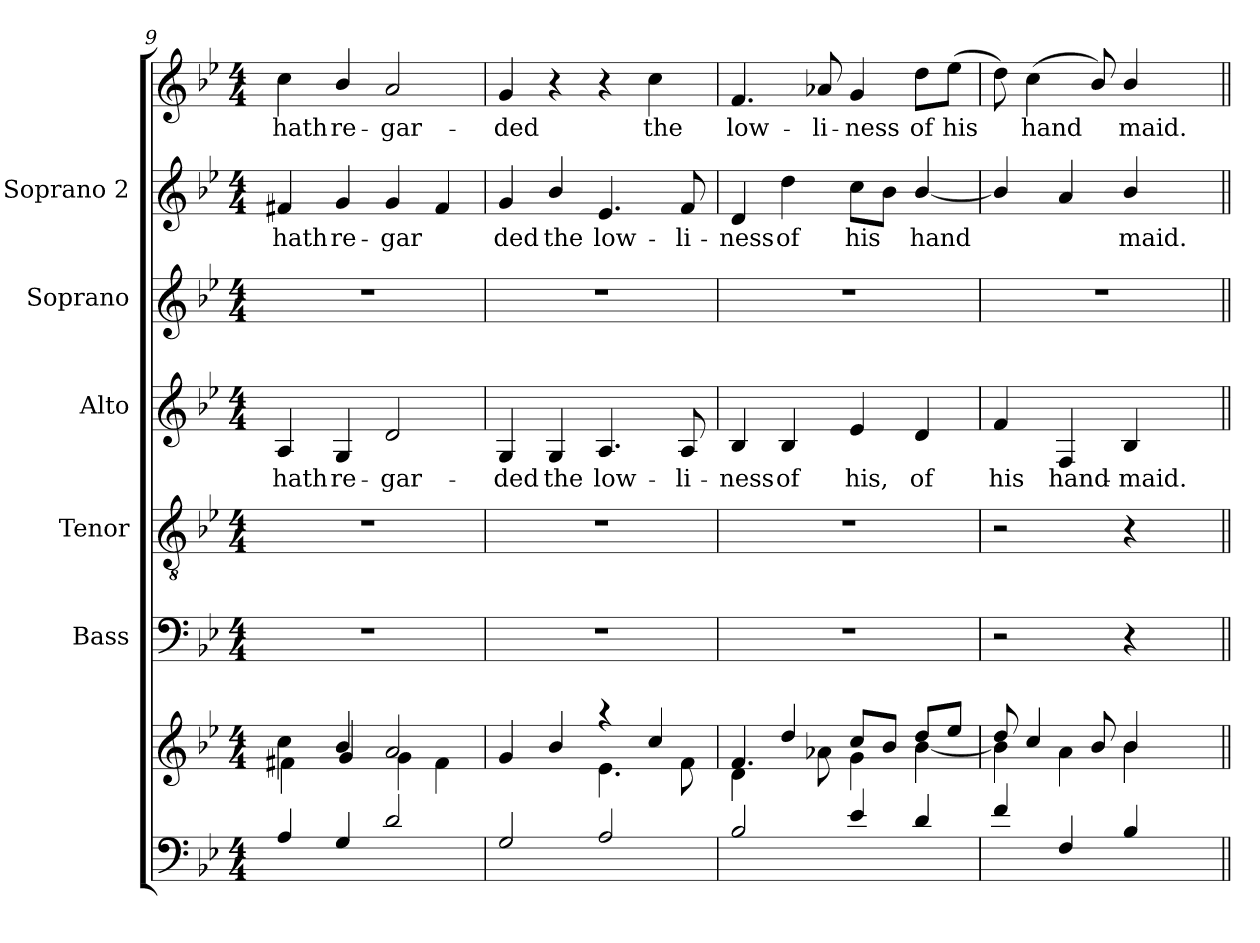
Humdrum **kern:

**kern	**kern	**kern	**kern	**kern	**text	**kern	**kern	**text	**kern	**text
*part7	*part6	*part5	*part4	*part3	*part3	*part2	*part1	*part1	*part1	*part1
*staff8	*staff7	*staff6	*staff5	*staff4	*staff4	*staff3	*staff2	*staff2	*staff1	*staff1
*	*	*I"Bass	*I"Tenor	*I"Alto	*	*I"Soprano	*I"Soprano 2	*	*	*
*	*	*I'B	*I'T	*I'A	*	*I'S	*	*	*	*
*clefF4	*clefG2	*clefF4	*clefGv2	*clefG2	*	*clefG2	*clefG2	*	*clefG2	*
*k[b-e-]	*k[b-e-]	*k[b-e-]	*k[b-e-]	*k[b-e-]	*	*k[b-e-]	*k[b-e-]	*	*k[b-e-]	*
*B-:	*B-:	*B-:	*B-:	*B-:	*	*B-:	*B-:	*	*B-:	*
*M4/4	*M4/4	*M4/4	*M4/4	*M4/4	*	*M4/4	*M4/4	*	*M4/4	*
=9	=9	=9	=9	=9	=9	=9	=9	=9	=9	=9
*	*^	*	*	*	*	*	*	*	*	*
!	!	!	!	!	!	!LO:LY:b	!	!	!LO:LY:b	!	!LO:LY:b
4A/	4cc\	4f#X\	1r	1r	4A/	hath	1r	4f#X/	-hath	4cc\	hath
!	!	!	!	!	!	!LO:LY:b	!	!	!LO:LY:b	!	!LO:LY:b
4G/	4b-/	4g/	.	.	4G/	re-	.	4g/	re-	4b-/	re-
!	!	!	!	!	!	!LO:LY:b	!	!	!LO:LY:b	!	!LO:LY:b
2d/	2a/	4g\	.	.	2d/	-gar-	.	4g/	-gar­	2a/	-gar-
.	.	4f#\	.	.	.	.	.	4f#/	.	.	.
=10	=10	=10	=10	=10	=10	=10	=10	=10	=10	=10	=10
!	!	!	!	!	!	!LO:LY:b	!	!	!LO:LY:b	!	!LO:LY:b
2G/	4g/	2ryy	1r	1r	4G/	-ded	1r	4g/	ded	4g/	ded
!	!	!	!	!	!	!LO:LY:b	!	!	!LO:LY:b	!	!
.	4b-/	.	.	.	4G/	the	.	4b-/	the	4r	.
!	!	!	!	!	!	!LO:LY:b	!	!	!LO:LY:b	!	!
2A/	4raa	4.e-\	.	.	4.A/	low-	.	4.e-/	low-	4r	.
!	!	!	!	!	!	!	!	!	!	!	!LO:LY:b
.	4cc/	.	.	.	.	.	.	.	.	4cc\	the
!	!	!	!	!	!	!LO:LY:b	!	!	!LO:LY:b	!	!
.	.	8f\	.	.	8A/	-li-	.	8f/	-li-	.	.
=11	=11	=11	=11	=11	=11	=11	=11	=11	=11	=11	=11
!	!	!	!	!	!	!LO:LY:b	!	!	!LO:LY:b	!	!LO:LY:b
2B-/	4.f/	4d\	1r	1r	4B-/	-ness	1r	4d/	ness	4.f/	-low-
!	!	!	!	!	!	!LO:LY:b	!	!	!LO:LY:b	!	!
.	.	4dd/	.	.	4B-/	of	.	4dd\	of	.	.
!	!	!	!	!	!	!	!	!	!	!	!LO:LY:b
.	8a-X\	.	.	.	.	.	.	.	.	8a-X/	-li-
!	!	!	!	!	!	!LO:LY:b	!	!	!LO:LY:b	!	!LO:LY:b
4e-/	4g\	8cc/L	.	.	4e-/	his,	.	8cc\L	his	4g/	-ness
.	.	8b-/J	.	.	.	.	.	8b-\J	.	.	.
!	!	!	!	!	!	!LO:LY:b	!	!	!LO:LY:b	!	!LO:LY:b
4d/	8dd/L	[4b-\	.	.	4d/	of	.	[4b-/	hand­	8dd\L	of
!	!	!	!	!	!	!	!	!	!	!	!LO:LY:b
.	8ee-/J	.	.	.	.	.	.	.	.	(>8ee-\J	his
=12	=12	=12	=12	=12	=12	=12	=12	=12	=12	=12	=12
!	!	!	!	!	!	!LO:LY:b	!	!	!	!	!
4f/	8dd/	4b-\]	2r	2r	4f/	his	1r	4b-/]	.	8dd\)	.
!	!	!	!	!	!	!	!	!	!	!	!LO:LY:b
.	4cc/	.	.	.	.	.	.	.	.	(<4cc\	hand­
!	!	!	!	!	!	!LO:LY:b	!	!	!	!	!
4F/	.	4a\	.	.	4F/	hand-	.	4a/	.	.	.
.	8b-/	.	.	.	.	.	.	.	.	8b-/)	.
!	!	!	!	!	!	!LO:LY:b	!	!	!LO:LY:b	!	!LO:LY:b
4B-/	4b-/	4b-\	4r	4r	4B-/	-maid.	.	4b-/	maid.	4b-/	maid.
4ryy	4ryy	4ryy	4ryy	4ryy	4ryy	.	.	4ryy	.	4ryy	.
*	*v	*v	*	*	*	*	*	*	*	*	*
=||	=||	=||	=||	=||	=||	=||	=||	=||	=||	=||
*-	*-	*-	*-	*-	*-	*-	*-	*-	*-	*-
